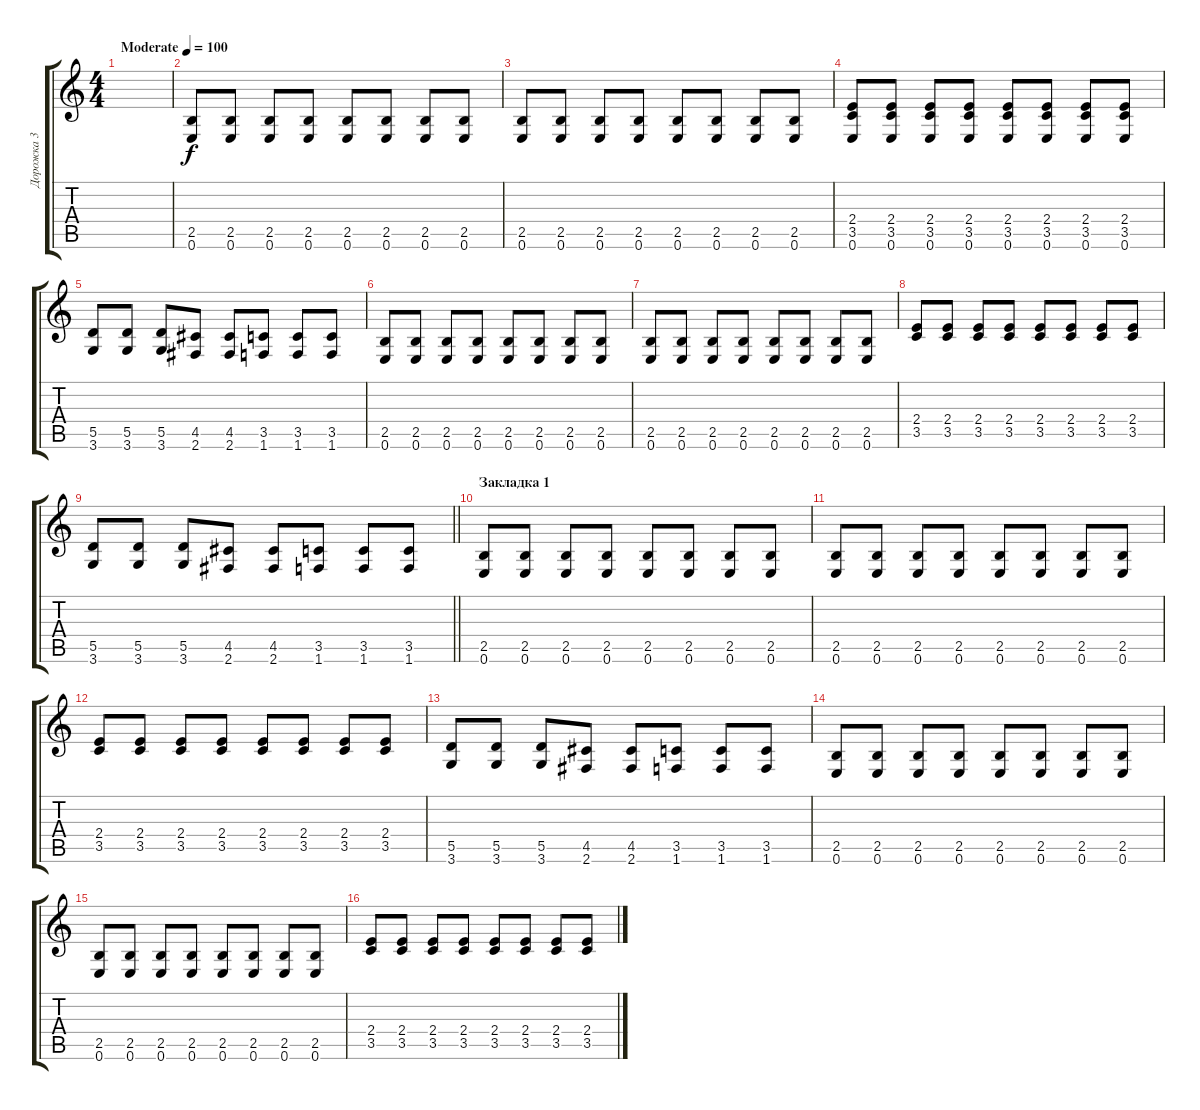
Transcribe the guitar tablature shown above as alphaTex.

\track ("Дорожка 3" "Дорожка 3") {instrument distortionguitar}
\staff {score tabs}
\tuning (E4 B3 G3 D3 A2 E2) {hide}
\ts (4 4)
\tempo (100 "Moderate")
\clef g2
\ks c
|
(2.5 0.6).8 (2.5 0.6).8 (2.5 0.6).8 (2.5 0.6).8 (2.5 0.6).8 (2.5 0.6).8 (2.5 0.6).8 (2.5 0.6).8 |
(2.5 0.6).8 (2.5 0.6).8 (2.5 0.6).8 (2.5 0.6).8 (2.5 0.6).8 (2.5 0.6).8 (2.5 0.6).8 (2.5 0.6).8 |
(2.4 3.5 0.6).8 (2.4 3.5 0.6).8 (2.4 3.5 0.6).8 (2.4 3.5 0.6).8 (2.4 3.5 0.6).8 (2.4 3.5 0.6).8 (2.4 3.5 0.6).8 (2.4 3.5 0.6).8 |
(5.5 3.6).8 (5.5 3.6).8 (5.5 3.6).8 (4.5 2.6).8 (4.5 2.6).8 (3.5 1.6).8 (3.5 1.6).8 (3.5 1.6).8 |
(2.5 0.6).8 (2.5 0.6).8 (2.5 0.6).8 (2.5 0.6).8 (2.5 0.6).8 (2.5 0.6).8 (2.5 0.6).8 (2.5 0.6).8 |
(2.5 0.6).8 (2.5 0.6).8 (2.5 0.6).8 (2.5 0.6).8 (2.5 0.6).8 (2.5 0.6).8 (2.5 0.6).8 (2.5 0.6).8 |
(2.4 3.5).8 (2.4 3.5).8 (2.4 3.5).8 (2.4 3.5).8 (2.4 3.5).8 (2.4 3.5).8 (2.4 3.5).8 (2.4 3.5).8 |
\barLineRight lightlight
(5.5 3.6).8 (5.5 3.6).8 (5.5 3.6).8 (4.5 2.6).8 (4.5 2.6).8 (3.5 1.6).8 (3.5 1.6).8 (3.5 1.6).8 |
\section ("" "Закладка 1")
(2.5 0.6).8 (2.5 0.6).8 (2.5 0.6).8 (2.5 0.6).8 (2.5 0.6).8 (2.5 0.6).8 (2.5 0.6).8 (2.5 0.6).8 |
(2.5 0.6).8 (2.5 0.6).8 (2.5 0.6).8 (2.5 0.6).8 (2.5 0.6).8 (2.5 0.6).8 (2.5 0.6).8 (2.5 0.6).8 |
(2.4 3.5).8 (2.4 3.5).8 (2.4 3.5).8 (2.4 3.5).8 (2.4 3.5).8 (2.4 3.5).8 (2.4 3.5).8 (2.4 3.5).8 |
(5.5 3.6).8 (5.5 3.6).8 (5.5 3.6).8 (4.5 2.6).8 (4.5 2.6).8 (3.5 1.6).8 (3.5 1.6).8 (3.5 1.6).8 |
(2.5 0.6).8 (2.5 0.6).8 (2.5 0.6).8 (2.5 0.6).8 (2.5 0.6).8 (2.5 0.6).8 (2.5 0.6).8 (2.5 0.6).8 |
(2.5 0.6).8 (2.5 0.6).8 (2.5 0.6).8 (2.5 0.6).8 (2.5 0.6).8 (2.5 0.6).8 (2.5 0.6).8 (2.5 0.6).8 |
(2.4 3.5).8 (2.4 3.5).8 (2.4 3.5).8 (2.4 3.5).8 (2.4 3.5).8 (2.4 3.5).8 (2.4 3.5).8 (2.4 3.5).8
